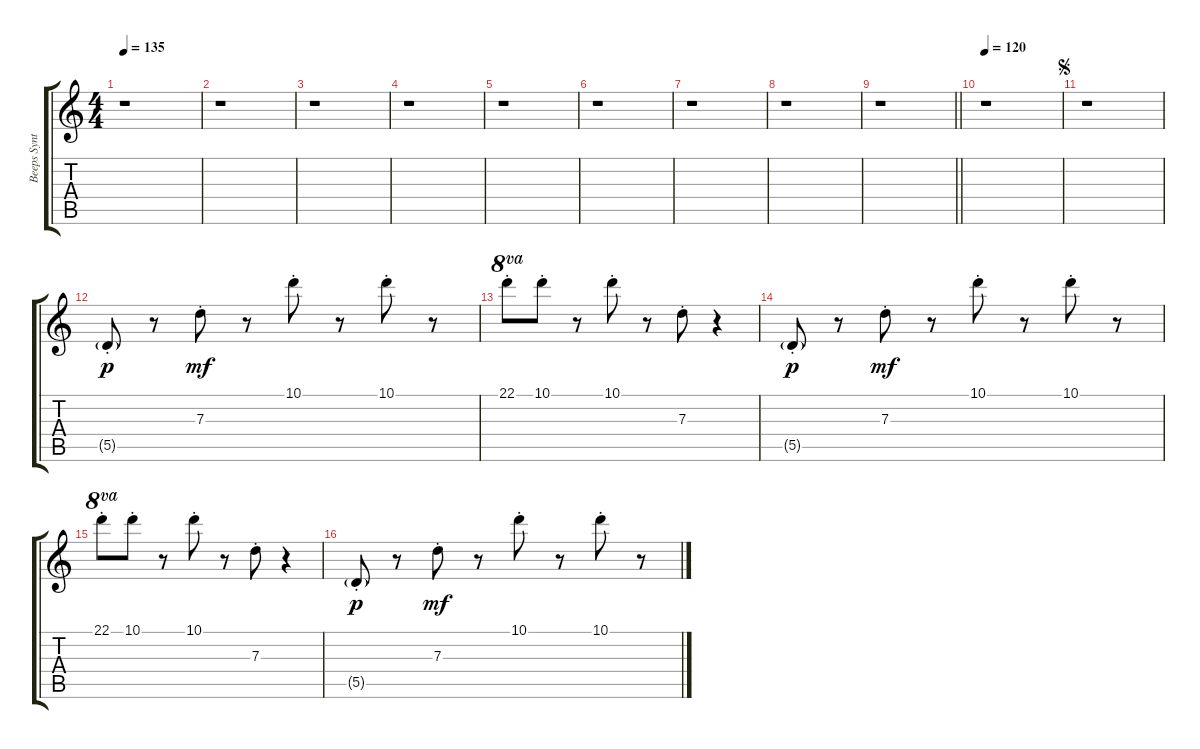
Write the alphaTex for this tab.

\track ("Beeps Synth- 2D" "Beeps Synt") {instrument acousticguitarnylon}
\staff {score tabs}
\tuning (E4 B3 G3 D3 A2 E2) {hide}
\ts (4 4)
\tempo 135
\clef g2
\ks c
r.1{dy p instrument acousticguitarnylon} |
r.1 |
r.1 |
r.1 |
r.1 |
r.1 |
r.1 |
r.1 |
\barLineRight lightlight
r.1 |
\tempo 120
r.1 |
\jump segno
r.1 |
5.5{g st}.8 r.8 7.3{st}.8{dy mf} r.8 10.1{st}.8 r.8 10.1{st}.8 r.8 |
22.1{st}.8{ot 8va} 10.1{st}.8 r.8 10.1{st}.8 r.8 7.3{st}.8 r.4 |
5.5{g st}.8{dy p} r.8 7.3{st}.8{dy mf} r.8 10.1{st}.8 r.8 10.1{st}.8 r.8 |
22.1{st}.8{ot 8va} 10.1{st}.8 r.8 10.1{st}.8 r.8 7.3{st}.8 r.4 |
5.5{g st}.8{dy p} r.8 7.3{st}.8{dy mf} r.8 10.1{st}.8 r.8 10.1{st}.8 r.8
